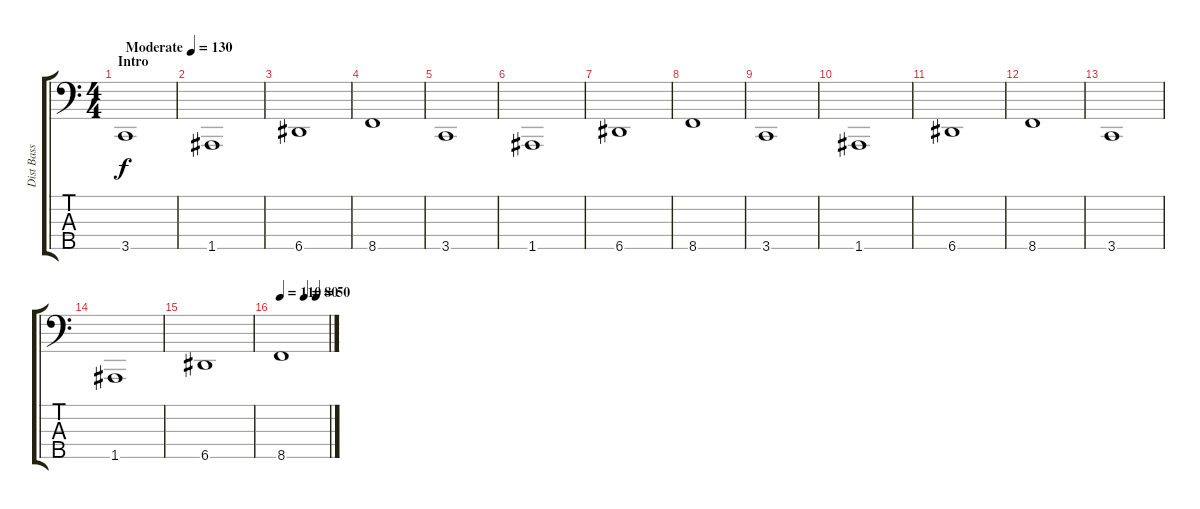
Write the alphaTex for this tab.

\track ("Dist Bass" "Dist Bass") {instrument distortionguitar}
\staff {score tabs}
\tuning (F2 C2 G1 D1 A0) {hide}
\ts (4 4)
\section ("" "Intro")
\tempo (130 "Moderate")
\clef f4
\ks c
3.5.1{dy f instrument distortionguitar} |
1.5.1 |
6.5.1 |
8.5.1 |
3.5.1 |
1.5.1 |
6.5.1 |
8.5.1 |
3.5.1 |
1.5.1 |
6.5.1 |
8.5.1 |
3.5.1 |
1.5.1 |
6.5.1 |
\tempo 110
\tempo (80 0.5)
\tempo (50 0.75)
8.5.1
